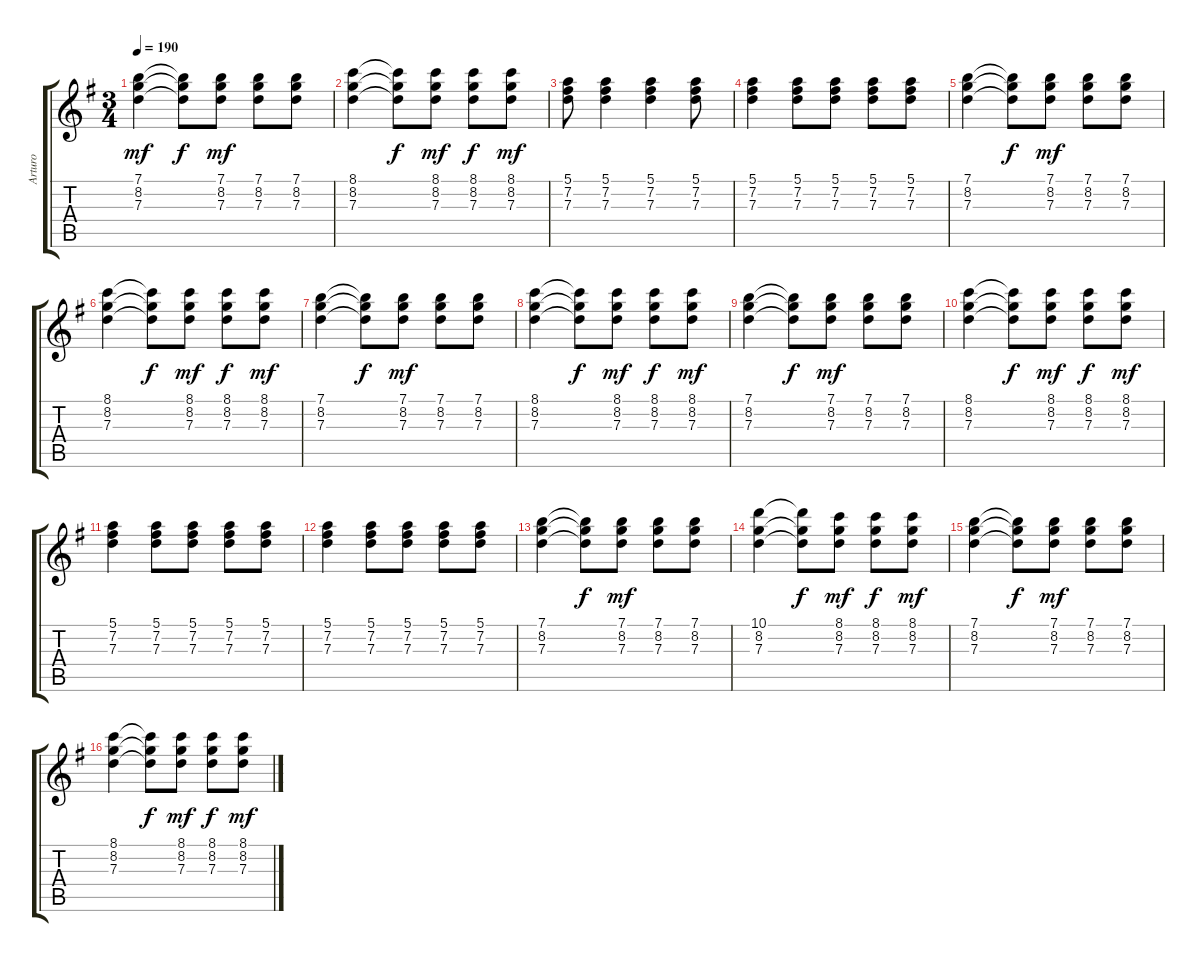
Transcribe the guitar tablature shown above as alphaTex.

\track ("Arturo" "Arturo") {instrument acousticguitarsteel}
\staff {score tabs}
\tuning (E4 B3 G3 D3 A2 E2) {hide}
\ts (3 4)
\tempo 190
\clef g2
\ks g
(7.1 8.2 7.3).4{dy mf} (7.1{t} 8.2{t} 7.3{t}).8{dy f} (7.1 8.2 7.3).8{dy mf} (7.1 8.2 7.3).8 (7.1 8.2 7.3).8 |
(8.1 8.2 7.3).4 (8.1{t} 8.2{t} 7.3{t}).8{dy f} (8.1 8.2 7.3).8{dy mf} (8.1 8.2 7.3).8{dy f} (8.1 8.2 7.3).8{dy mf} |
(5.1 7.2 7.3).8 (5.1 7.2 7.3).4 (5.1 7.2 7.3).4 (5.1 7.2 7.3).8 |
(5.1 7.2 7.3).4 (5.1 7.2 7.3).8 (5.1 7.2 7.3).8 (5.1 7.2 7.3).8 (5.1 7.2 7.3).8 |
(7.1 8.2 7.3).4 (7.1{t} 8.2{t} 7.3{t}).8{dy f} (7.1 8.2 7.3).8{dy mf} (7.1 8.2 7.3).8 (7.1 8.2 7.3).8 |
(8.1 8.2 7.3).4 (8.1{t} 8.2{t} 7.3{t}).8{dy f} (8.1 8.2 7.3).8{dy mf} (8.1 8.2 7.3).8{dy f} (8.1 8.2 7.3).8{dy mf} |
(7.1 8.2 7.3).4 (7.1{t} 8.2{t} 7.3{t}).8{dy f} (7.1 8.2 7.3).8{dy mf} (7.1 8.2 7.3).8 (7.1 8.2 7.3).8 |
(8.1 8.2 7.3).4 (8.1{t} 8.2{t} 7.3{t}).8{dy f} (8.1 8.2 7.3).8{dy mf} (8.1 8.2 7.3).8{dy f} (8.1 8.2 7.3).8{dy mf} |
(7.1 8.2 7.3).4 (7.1{t} 8.2{t} 7.3{t}).8{dy f} (7.1 8.2 7.3).8{dy mf} (7.1 8.2 7.3).8 (7.1 8.2 7.3).8 |
(8.1 8.2 7.3).4 (8.1{t} 8.2{t} 7.3{t}).8{dy f} (8.1 8.2 7.3).8{dy mf} (8.1 8.2 7.3).8{dy f} (8.1 8.2 7.3).8{dy mf} |
(5.1 7.2 7.3).4 (5.1 7.2 7.3).8 (5.1 7.2 7.3).8 (5.1 7.2 7.3).8 (5.1 7.2 7.3).8 |
(5.1 7.2 7.3).4 (5.1 7.2 7.3).8 (5.1 7.2 7.3).8 (5.1 7.2 7.3).8 (5.1 7.2 7.3).8 |
(7.1 8.2 7.3).4 (7.1{t} 8.2{t} 7.3{t}).8{dy f} (7.1 8.2 7.3).8{dy mf} (7.1 8.2 7.3).8 (7.1 8.2 7.3).8 |
(10.1 8.2 7.3).4 (10.1{t} 8.2{t} 7.3{t}).8{dy f} (8.1 8.2 7.3).8{dy mf} (8.1 8.2 7.3).8{dy f} (8.1 8.2 7.3).8{dy mf} |
(7.1 8.2 7.3).4 (7.1{t} 8.2{t} 7.3{t}).8{dy f} (7.1 8.2 7.3).8{dy mf} (7.1 8.2 7.3).8 (7.1 8.2 7.3).8 |
(8.1 8.2 7.3).4 (8.1{t} 8.2{t} 7.3{t}).8{dy f} (8.1 8.2 7.3).8{dy mf} (8.1 8.2 7.3).8{dy f} (8.1 8.2 7.3).8{dy mf}
